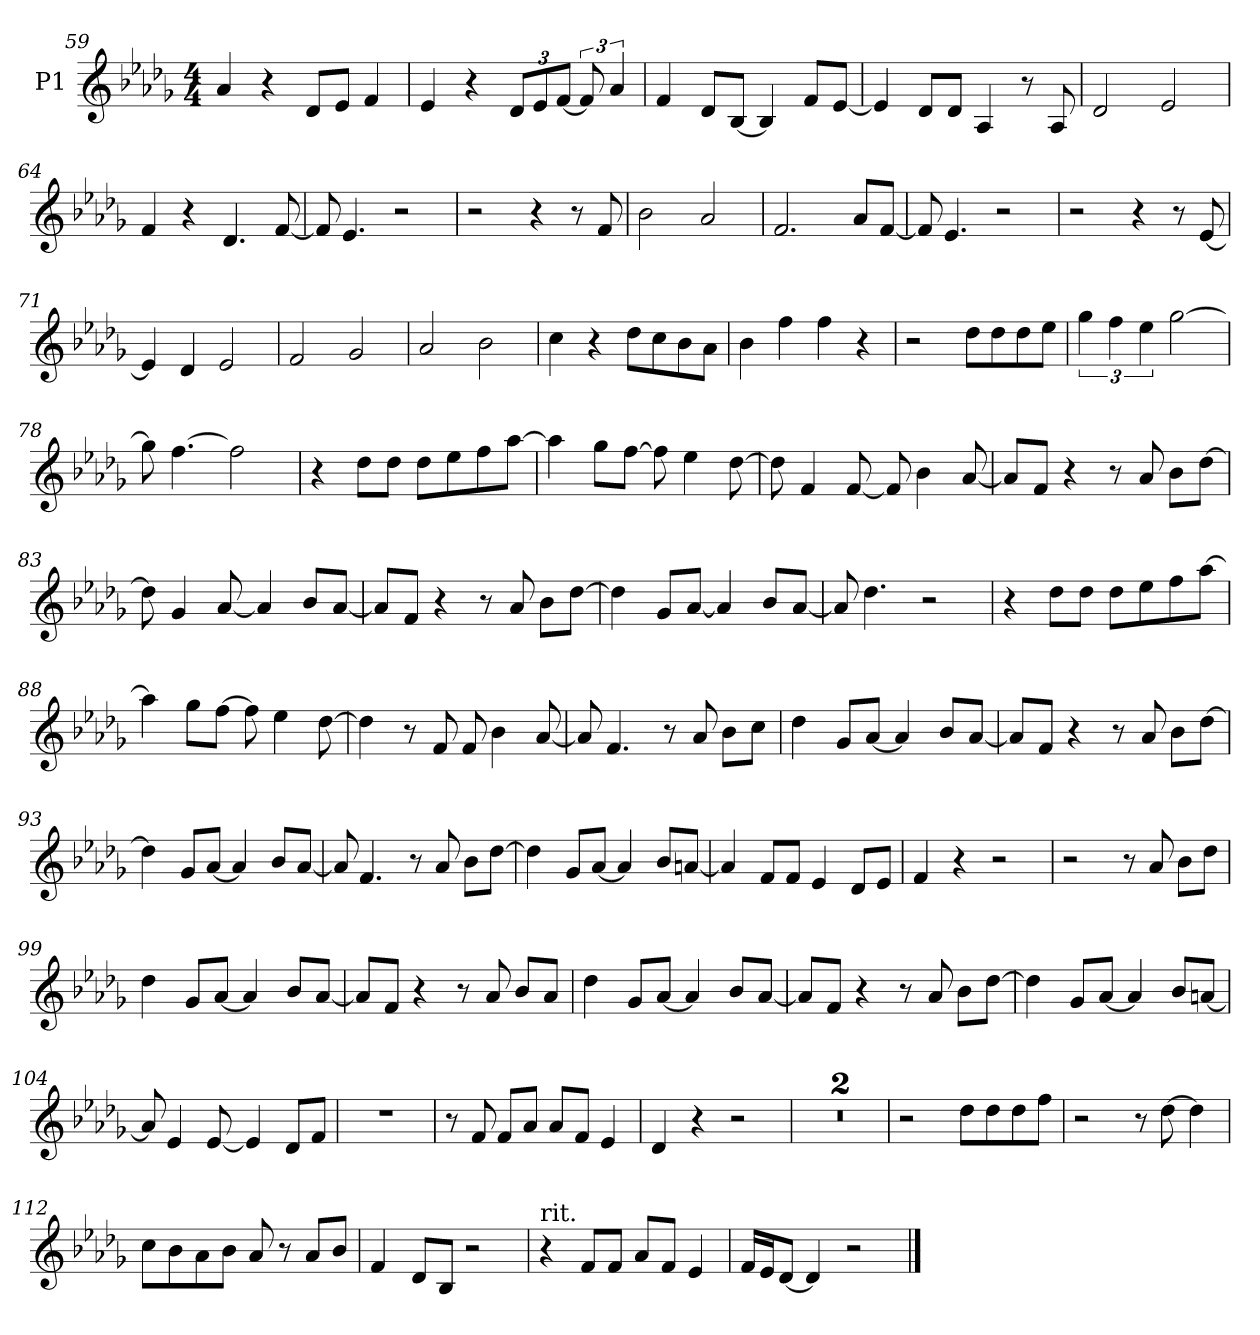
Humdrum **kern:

**kern
*part1
*staff1
*I"P1
!!LO:LB:g=z
*clefG2
*k[b-e-a-d-g-]
*D-:
*M4/4
=59
4a-/
4r
8d-/L
8e-/J
4f/
=60
4e-/
4r
*Xbrackettup
12d-/L
12e-/
[<12f/J
*brackettup
12f/]
6a-/
=61
4f/
8d-/L
[<8B-/J
4B-/]
8f/L
[<8e-/J
=62
4e-/]
8d-/L
8d-/J
4A-/
8r
8A-/
=63
2d-/
2e-/
!!LO:LB:g=z
=64
4f/
4r
4.d-/
[<8f/
=65
8f/]
4.e-/
2r
=66
2r
4r
8r
8f/
=67
2b-\
2a-/
=68
2.f/
8a-/L
[<8f/J
=69
8f/]
4.e-/
2r
!!LO:LB:g=z
=70
2r
4r
8r
[<8e-/
=71
4e-/]
4d-/
2e-/
=72
2f/
2g-/
=73
2a-/
2b-\
=74
4cc\
4r
8dd-\L
8cc\
8b-\
8a-\J
=75
4b-\
4ff\
4ff\
4r
!!LO:LB:g=z
=76
2r
8dd-\L
8dd-\
8dd-\
8ee-\J
=77
6gg-\
6ff\
6ee-\
[>2gg-\
=78
8gg-\]
[>4.ff\
2ff\]
=79
4r
8dd-\L
8dd-\J
8dd-\L
8ee-\
8ff\
[>8aa-\J
=80
4aa-\]
8gg-\L
[>8ff\J
8ff\]
4ee-\
[>8dd-\
!!LO:LB:g=z
=81
8dd-\]
4f/
[<8f/
8f/]
4b-\
[<8a-/
=82
8a-/L]
8f/J
4r
8r
8a-/
8b-\L
[>8dd-\J
=83
8dd-\]
4g-/
[<8a-/
4a-/]
8b-/L
[<8a-/J
=84
8a-/L]
8f/J
4r
8r
8a-/
8b-\L
[>8dd-\J
=85
4dd-\]
8g-/L
[<8a-/J
4a-/]
8b-/L
[<8a-/J
!!LO:LB:g=z
=86
8a-/]
4.dd-\
2r
=87
4r
8dd-\L
8dd-\J
8dd-\L
8ee-\
8ff\
[>8aa-\J
=88
4aa-\]
8gg-\L
[>8ff\J
8ff\]
4ee-\
[>8dd-\
=89
4dd-\]
8r
8f/
8f/
4b-\
[<8a-/
=90
8a-/]
4.f/
8r
8a-/
8b-\L
8cc\J
!!LO:LB:g=z
=91
4dd-\
8g-/L
[<8a-/J
4a-/]
8b-/L
[<8a-/J
=92
8a-/L]
8f/J
4r
8r
8a-/
8b-\L
[>8dd-\J
=93
4dd-\]
8g-/L
[<8a-/J
4a-/]
8b-/L
[<8a-/J
=94
8a-/]
4.f/
8r
8a-/
8b-\L
[>8dd-\J
=95
4dd-\]
8g-/L
[<8a-/J
4a-/]
8b-/L
[<8an/J
!!LO:LB:g=z
=96
4a/]
8f/L
8f/J
4e-/
8d-/L
8e-/J
=97
4f/
4r
2r
=98
2r
8r
8a-/
8b-\L
8dd-\J
=99
4dd-\
8g-/L
[<8a-/J
4a-/]
8b-/L
[<8a-/J
=100
8a-/L]
8f/J
4r
8r
8a-/
8b-/L
8a-/J
!!LO:LB:g=z
=101
4dd-\
8g-/L
[<8a-/J
4a-/]
8b-/L
[<8a-/J
=102
8a-/L]
8f/J
4r
8r
8a-/
8b-\L
[>8dd-\J
=103
4dd-\]
8g-/L
[<8a-/J
4a-/]
8b-/L
[<8an/J
=104
8a/]
4e-/
[<8e-/
4e-/]
8d-/L
8f/J
=105
1r
!!LO:LB:g=z
=106
8r
8f/
8f/L
8a-/J
8a-/L
8f/J
4e-/
=107
4d-/
4r
2r
=108
1r
=109
1r
=110
2r
8dd-\L
8dd-\
8dd-\
8ff\J
=111
2r
8r
[>8dd-\
4dd-\]
!!LO:LB:g=z
=112
8cc\L
8b-\
8a-\
8b-\J
8a-/
8r
8a-/L
8b-/J
=113
4f/
8d-/L
8B-/J
2r
=114
!LO:TX:a:t=rit.
4r
8f/L
8f/J
8a-/L
8f/J
4e-/
=115
16f/LL
16e-/J
[<8d-/J
4d-/]
2r
==
*-
